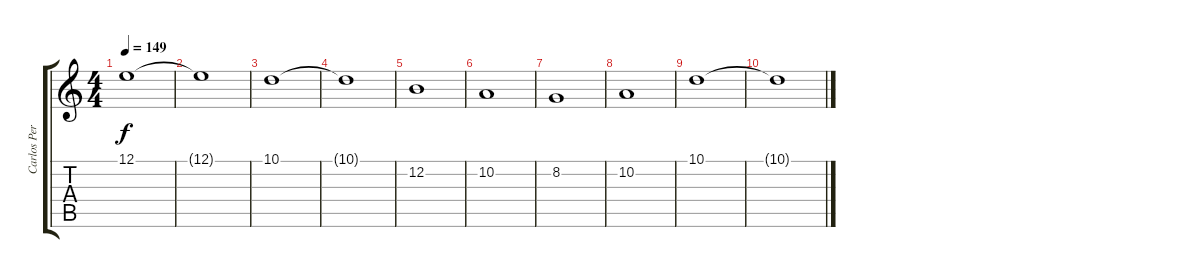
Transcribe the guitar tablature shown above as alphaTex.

\track ("Carlos Perafán" "Carlos Per") {instrument stringensemble1}
\staff {score tabs}
\tuning (E4 B3 G3 D3 A2 E2) {hide}
\ts (4 4)
\tempo 149
\clef g2
\ks c
12.1.1{dy f} |
12.1{t}.1 |
10.1.1 |
10.1{t}.1 |
12.2.1 |
10.2.1 |
8.2.1 |
10.2.1 |
10.1.1 |
10.1{t}.1
